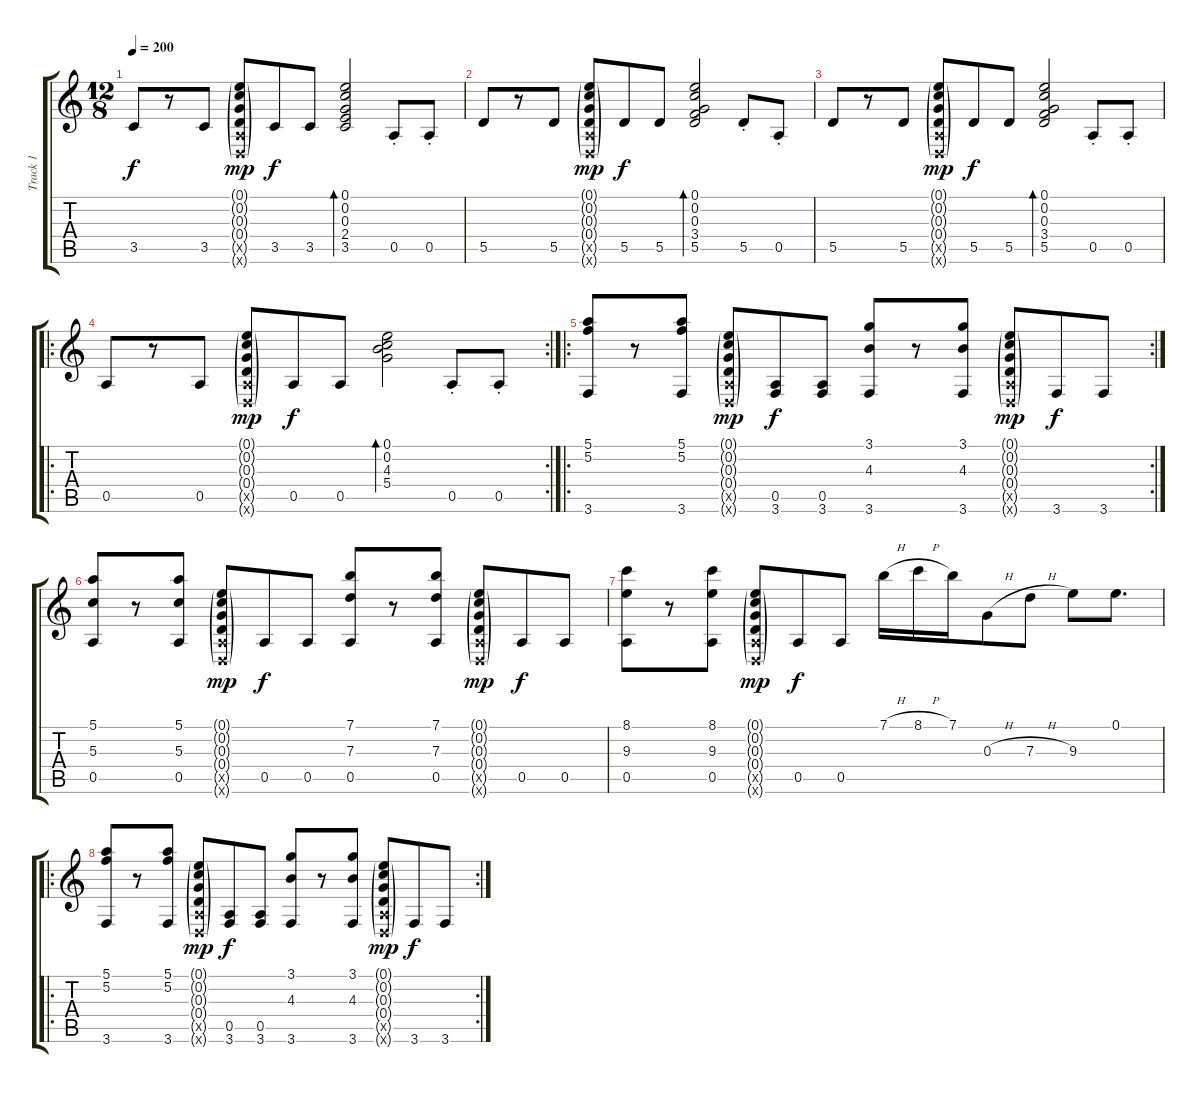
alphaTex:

\track ("Track 1" "Track 1") {instrument acousticguitarsteel}
\staff {score tabs}
\tuning (E4 C4 G3 D3 A2 D2) {hide}
\ts (12 8)
\tempo 200
\clef g2
\ks c
3.5.8{dy f} r.8 3.5.8 (0.1{g} 0.2{g} 0.3{g} 0.4{g} 0.5{g x} 0.6{g x}).8{dy mp} 3.5.8{dy f} 3.5.8 (0.1 0.2 0.3 2.4 3.5).2{bd 480} 0.5{st}.8 0.5{st}.8 |
5.5.8 r.8 5.5.8 (0.1{g} 0.2{g} 0.3{g} 0.4{g} 0.5{g x} 0.6{g x}).8{dy mp} 5.5.8{dy f} 5.5.8 (0.1 0.2 0.3 3.4 5.5).2{bd 480} 5.5{st}.8 0.5{st}.8 |
5.5.8 r.8 5.5.8 (0.1{g} 0.2{g} 0.3{g} 0.4{g} 0.5{g x} 0.6{g x}).8{dy mp} 5.5.8{dy f} 5.5.8 (0.1 0.2 0.3 3.4 5.5).2{bd 480} 0.5{st}.8 0.5{st}.8 |
\ro
\rc 2
0.5.8 r.8 0.5.8 (0.1{g} 0.2{g} 0.3{g} 0.4{g} 0.5{g x} 0.6{g x}).8{dy mp} 0.5.8{dy f} 0.5.8 (0.1 0.2 4.3 5.4).2{bd 480} 0.5{st}.8 0.5{st}.8 |
\ro
\rc 2
(5.1 5.2 3.6).8 r.8 (5.1 5.2 3.6).8 (0.1{g} 0.2{g} 0.3{g} 0.4{g} 0.5{g x} 0.6{g x}).8{dy mp} (0.5 3.6).8{dy f} (0.5 3.6).8 (3.1 4.3 3.6).8 r.8 (3.1 4.3 3.6).8 (0.1{g} 0.2{g} 0.3{g} 0.4{g} 0.5{g x} 0.6{g x}).8{dy mp} 3.6.8{dy f} 3.6.8 |
(5.1 5.3 0.5).8 r.8 (5.1 5.3 0.5).8 (0.1{g} 0.2{g} 0.3{g} 0.4{g} 0.5{g x} 0.6{g x}).8{dy mp} 0.5.8{dy f} 0.5.8 (7.1 7.3 0.5).8 r.8 (7.1 7.3 0.5).8 (0.1{g} 0.2{g} 0.3{g} 0.4{g} 0.5{g x} 0.6{g x}).8{dy mp} 0.5.8{dy f} 0.5.8 |
(8.1 9.3 0.5).8 r.8 (8.1 9.3 0.5).8 (0.1{g} 0.2{g} 0.3{g} 0.4{g} 0.5{g x} 0.6{g x}).8{dy mp} 0.5.8{dy f} 0.5.8 7.1{h}.16 8.1{h}.16 7.1.16 0.3{h}.8 7.3{h}.8 9.3.8 0.1.8{d} |
\ro
\rc 2
(5.1 5.2 3.6).8 r.8 (5.1 5.2 3.6).8 (0.1{g} 0.2{g} 0.3{g} 0.4{g} 0.5{g x} 0.6{g x}).8{dy mp} (0.5 3.6).8{dy f} (0.5 3.6).8 (3.1 4.3 3.6).8 r.8 (3.1 4.3 3.6).8 (0.1{g} 0.2{g} 0.3{g} 0.4{g} 0.5{g x} 0.6{g x}).8{dy mp} 3.6.8{dy f} 3.6.8
